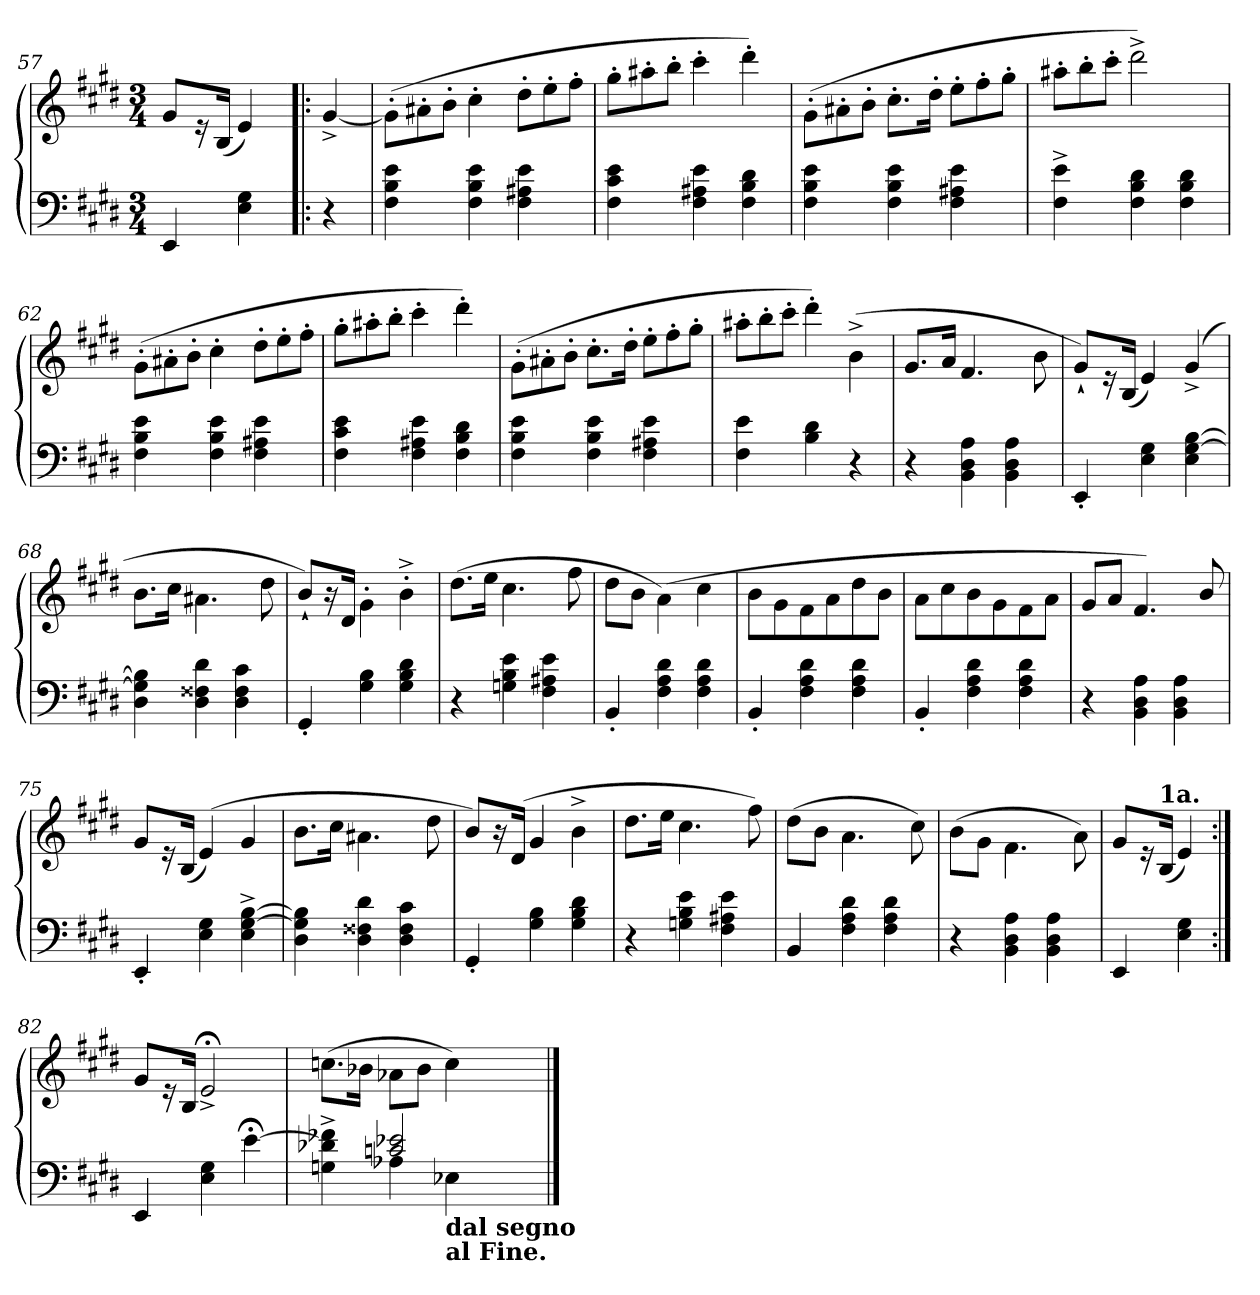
**kern	**kern
*part1	*part1
*staff2	*staff1
*clefF4	*clefG2
*k[f#c#g#d#]	*k[f#c#g#d#]
*M3/4	*M3/4
=57	=57
4EE	8g#L
.	16r
.	(<16BJk
4G# 4E	4e)
=!|:	=!|:
4r	[4g#^
=58	=58
*	*Xtuplet
4e 4B 4F#	(>12g#'\L]
.	12a#X'
.	12b'J
4e 4B 4F#	4cc#'
4e 4A#X 4F#	12dd#'L
.	12ee'
.	12ff#'J
=59	=59
4e 4c# 4F#	12gg#'L
.	12aa#X'
.	12bb'J
4e 4A#X 4F#	4ccc#'
4d# 4B 4F#	4ddd#')
=60	=60
4e 4B 4F#	(>12g#'\L
.	12a#X'
.	12b'J
4e 4B 4F#	8.cc#'L
.	16dd#'Jk
4e 4A#X 4F#	12ee'L
.	12ff#'
.	12gg#'J
=61	=61
4e^< 4F#^<	12aa#X'L
.	12bb'
.	12ccc#'J
4d# 4B 4F#	2ddd#^<)
4d# 4B 4F#	.
=62	=62
4e 4B 4F#	(>12g#'\L
.	12a#X'
.	12b'J
4e 4B 4F#	4cc#'
4e 4A#X 4F#	12dd#'L
.	12ee'
.	12ff#'J
=63	=63
4e 4c# 4F#	12gg#'L
.	12aa#X'
.	12bb'J
4e 4A#X 4F#	4ccc#'
4d# 4B 4F#	4ddd#')
=64	=64
4e 4B 4F#	(>12g#'\L
.	12a#X'
.	12b'J
4e 4B 4F#	8.cc#'L
.	16dd#'Jk
4e 4A#X 4F#	12ee'L
.	12ff#'
.	12gg#'J
=65	=65
4e 4F#	12aa#X'L
.	12bb'
.	12ccc#'J
4d# 4B	4ddd#')
4r	(>4b^<
=66	=66
4r	8.g#L
.	16aJk
4A 4D# 4BB	4.f#
4A 4D# 4BB	.
.	8b
=67	=67
4EE'	8g#`>L)
.	16r
.	(<16BJk
4G# 4E	4e)
[4B [4G# 4E	(>4g#^
=68	=68
4B] 4G#] 4D#	8.bL
.	16cc#Jk
4d# 4F##X 4D#	4.a#X\
4c# 4F## 4D#	.
.	8dd#
=69	=69
4GG#'	8b`>L)
.	16r
.	16d#Jk
4B 4G#	4g#'\
4d# 4B 4G#	4b'^<
=70	=70
4r	(>8.dd#L
.	16eeJk
4e 4B 4Gn	4.cc#
4e 4A#X 4F#	.
.	8ff#
=71	=71
4BB'	8dd#L
.	8bJ
4d# 4A 4F#	(>4a\)
4d# 4A 4F#	4cc#
=72	=72
4BB'	8b\L
.	8g#
4d# 4A 4F#	8f#
.	8a
4d# 4A 4F#	8dd#
.	8bJ
=73	=73
4BB'	8a\L
.	8cc#
4d# 4A 4F#	8b
.	8g#
4d# 4A 4F#	8f#
.	8aJ
=74	=74
4r	8g#L
.	8aJ
4A 4D# 4BB	4.f#)
4A 4D# 4BB	.
.	8b/
=75	=75
4EE'	8g#L
.	16r
.	(<16BJk
4G# 4E	(>4e)
[4B^ [4G#^ 4E^	4g#
=76	=76
4B] 4G#] 4D#	8.bL
.	16cc#Jk
4d# 4F##X 4D#	4.a#X\
4c# 4F## 4D#	.
.	8dd#
=77	=77
4GG#'	8bL)
.	16r
.	(>16d#Jk
4B 4G#	4g#
4d# 4B 4G#	4b^<
=78	=78
4r	8.dd#L
.	16eeJk
4e 4B 4Gn	4.cc#
4e 4A#X 4F#	.
.	8ff#)
=79	=79
4BB	(>8dd#L
.	8bJ
4d# 4A 4F#	4.a\
4d# 4A 4F#	.
.	8cc#)
=80	=80
4r	(>8b\L
.	8g#J
4A 4D# 4BB	4.f#\
4A 4D# 4BB	.
.	8a\)
=81	=81
4EE	8g#L
.	16r
!	!LO:TX:a:B:t=1a.
.	(<16BJk
4G# 4E	4e)
=82:|!	=82:|!
4EE	8g#L
.	16r
.	16BJk
4G# 4E	2e;<^
[4e;<	.
=83	=83
*^	*
4ryy	4f-X]^< 4d-^< 4G^<	(>8.ccL
.	.	16b-Jk
2e- 2c	4A-	8a-\L
.	.	8b-J
!	!LO:TX:b:B:t=dal segno	!
!	!LO:TX:b:B:t=al Fine.	!
.	4E-	4cc)
*v	*v	*
==	==
*-	*-
